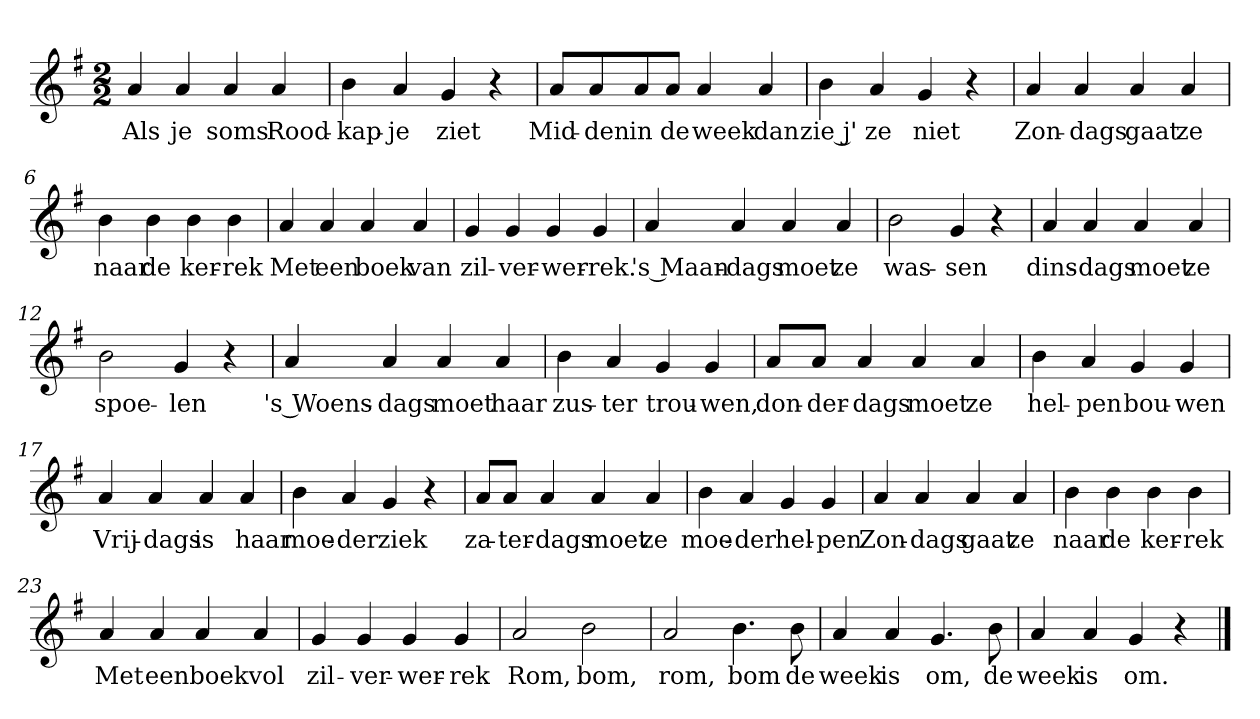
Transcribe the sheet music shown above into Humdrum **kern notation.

**kern	**text
*part1	*part1
*staff1	*staff1
*clefG2	*
*k[f#]	*
*G:	*
*M2/2	*
*MM120	*
=1	=1
4a	Als
4a	je
4a	soms
4a	Rood-
=2	=2
4b	-kap-
4a	-je
4g	ziet
4r	.
=3	=3
8a/L	Mid-
8a/	-den
8a/	in
8a/J	de
4a	week
4a	dan
=4	=4
4b	zie j'
4a	ze
4g	niet
4r	.
=5	=5
4a	Zon-
4a	-dags
4a	gaat
4a	ze
=6	=6
4b	naar
4b	de
4b	ker-
4b	-rek
=7	=7
4a	Met
4a	een
4a	boek
4a	van
=8	=8
4g	zil-
4g	-ver-
4g	-wer-
4g	-rek.
=9	=9
4a	's Maan-
4a	-dags
4a	moet
4a	ze
=10	=10
2b	was-
4g	-sen
4r	.
=11	=11
4a	dins-
4a	-dags
4a	moet
4a	ze
=12	=12
2b	spoe-
4g	-len
4r	.
=13	=13
4a	's Woens-
4a	-dags
4a	moet
4a	haar
=14	=14
4b	zus-
4a	-ter
4g	trou-
4g	-wen,
=15	=15
8a/L	don-
8a/J	-der-
4a	-dags
4a	moet
4a	ze
=16	=16
4b	hel-
4a	-pen
4g	bou-
4g	-wen
=17	=17
4a	Vrij-
4a	-dags
4a	is
4a	haar
=18	=18
4b	moe-
4a	-der
4g	ziek
4r	.
=19	=19
8a/L	za-
8a/J	-ter-
4a	-dags
4a	moet
4a	ze
=20	=20
4b	moe-
4a	-der
4g	hel-
4g	-pen
=21	=21
4a	Zon-
4a	-dags
4a	gaat
4a	ze
=22	=22
4b	naar
4b	de
4b	ker-
4b	-rek
=23	=23
4a	Met
4a	een
4a	boek
4a	vol
=24	=24
4g	zil-
4g	-ver-
4g	-wer-
4g	-rek
=25	=25
2a	Rom,
2b	bom,
=26	=26
2a	rom,
4.b	bom
8b	de
=27	=27
4a	week
4a	is
4.g	om,
8b	de
=28	=28
4a	week
4a	is
4g	om.
4r	.
==	==
*-	*-
